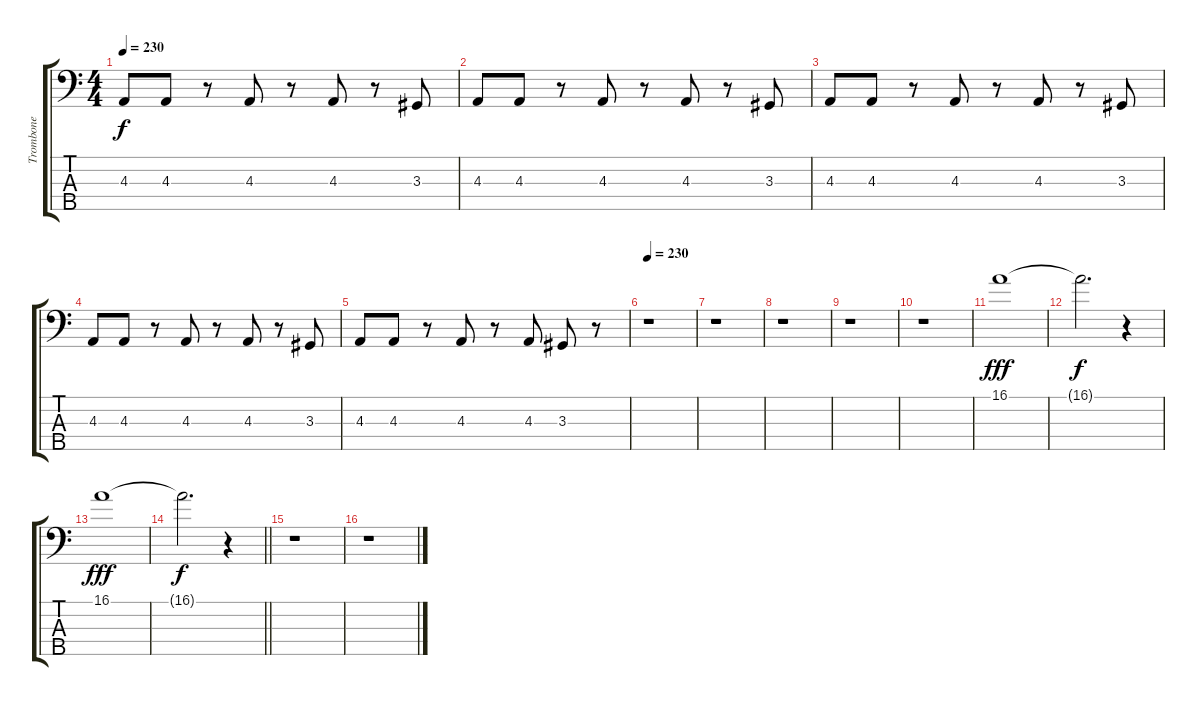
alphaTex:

\track ("Trombone" "Trombone") {instrument trombone}
\staff {score tabs}
\tuning (F3 Bb2 F2 Bb1 Bb0) {hide}
\ts (4 4)
\tempo 230
\clef f4
\ks c
4.3.8{dy f} 4.3.8 r.8 4.3.8 r.8 4.3.8 r.8 3.3.8 |
4.3.8 4.3.8 r.8 4.3.8 r.8 4.3.8 r.8 3.3.8 |
4.3.8 4.3.8 r.8 4.3.8 r.8 4.3.8 r.8 3.3.8 |
4.3.8 4.3.8 r.8 4.3.8 r.8 4.3.8 r.8 3.3.8 |
4.3.8 4.3.8 r.8 4.3.8 r.8 4.3.8 3.3.8 r.8 |
\tempo 230
r.1 |
r.1 |
r.1 |
r.1 |
r.1 |
16.1.1{dy fff} |
16.1{t}.2{d dy f} r.4 |
16.1.1{dy fff} |
\barLineRight lightlight
16.1{t}.2{d dy f} r.4 |
r.1 |
r.1
